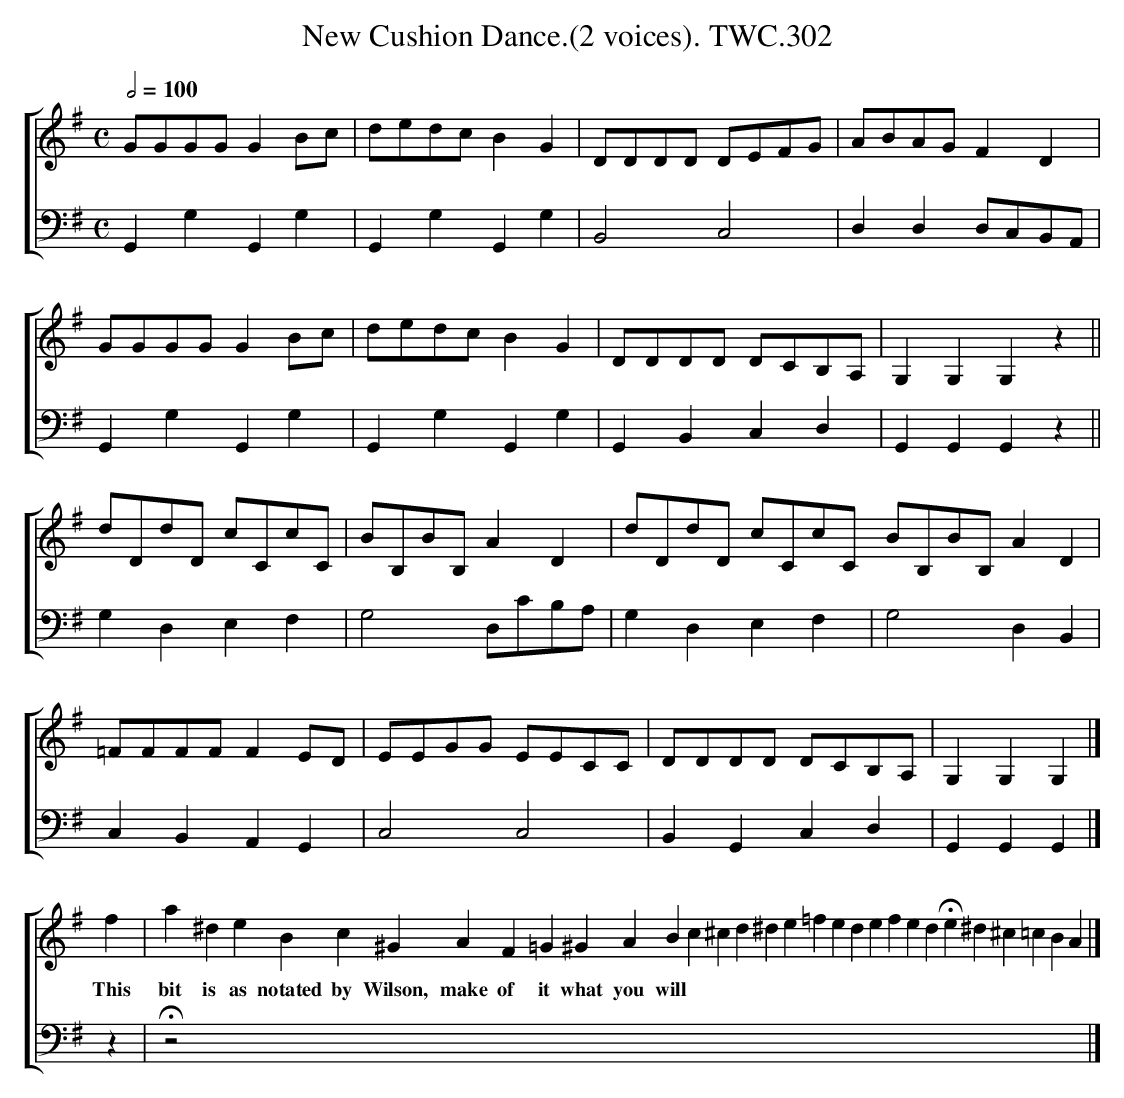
X:1
T:New Cushion Dance.(2 voices). TWC.302
L:1/8
Q:1/2=100
%%score [1 2]
M:C
K:G
V:1
GGGG G2 Bc|dedc B2G2|DDDD DEFG|ABAG F2D2|
GGGG G2 Bc|dedc B2G2|DDDD DCB,A,|G,2G,2G,2 z2||
dDdD cCcC|BB,BB, A2D2|dDdD cCcC BB,BB, A2D2|
=FFFF F2 ED|EEGG EECC|DDDD DCB,A,|G,2G,2G,2 |]
f2|a2^d2e2B2c2^G2A2F2=G2^G2A2B2c2^c2d2^d2e2=f2e2d2e2f2e2d2 !fermata!e2^d2^c2=c2B2A2|]
w:This bit is as notated by Wilson, make of it what you will
V:2 clef=bass octave=-2
L:1/4
GgGg|GgGg|B2c2|dd d/c/B/A/|
GgGg|GgGg|GBcd|GGGz||
gdef|g2 d/c'/b/a/|gdef|g2dB|
cBAG|c2c2|BGcd|GGG |]
z|!fermata!z2xxxxxxxxxxxxxxxxxxxxxxxxxxxx|]
